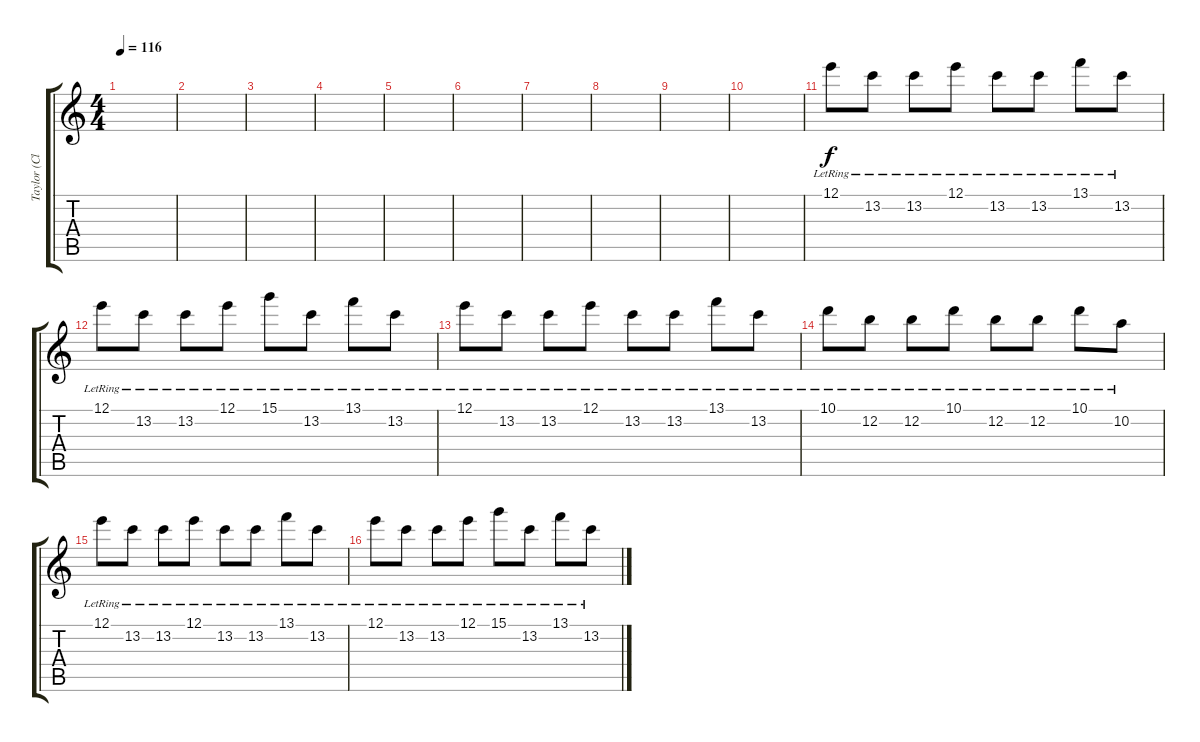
\track ("Taylor (Clean)" "Taylor (Cl") {instrument electricguitarjazz}
\staff {score tabs}
\tuning (E4 B3 G3 D3 A2 D2) {hide}
\ts (4 4)
\tempo 116
\clef g2
\ks c
|
|
|
|
|
|
|
|
|
|
12.1{lr}.8{volume 10 instrument electricguitarjazz} 13.2{lr}.8 13.2{lr}.8 12.1{lr}.8 13.2{lr}.8 13.2{lr}.8 13.1{lr}.8 13.2{lr}.8 |
12.1{lr}.8 13.2{lr}.8 13.2{lr}.8 12.1{lr}.8 15.1{lr}.8 13.2{lr}.8 13.1{lr}.8 13.2{lr}.8 |
12.1{lr}.8 13.2{lr}.8 13.2{lr}.8 12.1{lr}.8 13.2{lr}.8 13.2{lr}.8 13.1{lr}.8 13.2{lr}.8 |
10.1{lr}.8 12.2{lr}.8 12.2{lr}.8 10.1{lr}.8 12.2{lr}.8 12.2{lr}.8 10.1{lr}.8 10.2{lr}.8 |
12.1{lr}.8 13.2{lr}.8 13.2{lr}.8 12.1{lr}.8 13.2{lr}.8 13.2{lr}.8 13.1{lr}.8 13.2{lr}.8 |
12.1{lr}.8 13.2{lr}.8 13.2{lr}.8 12.1{lr}.8 15.1{lr}.8 13.2{lr}.8 13.1{lr}.8 13.2{lr}.8
